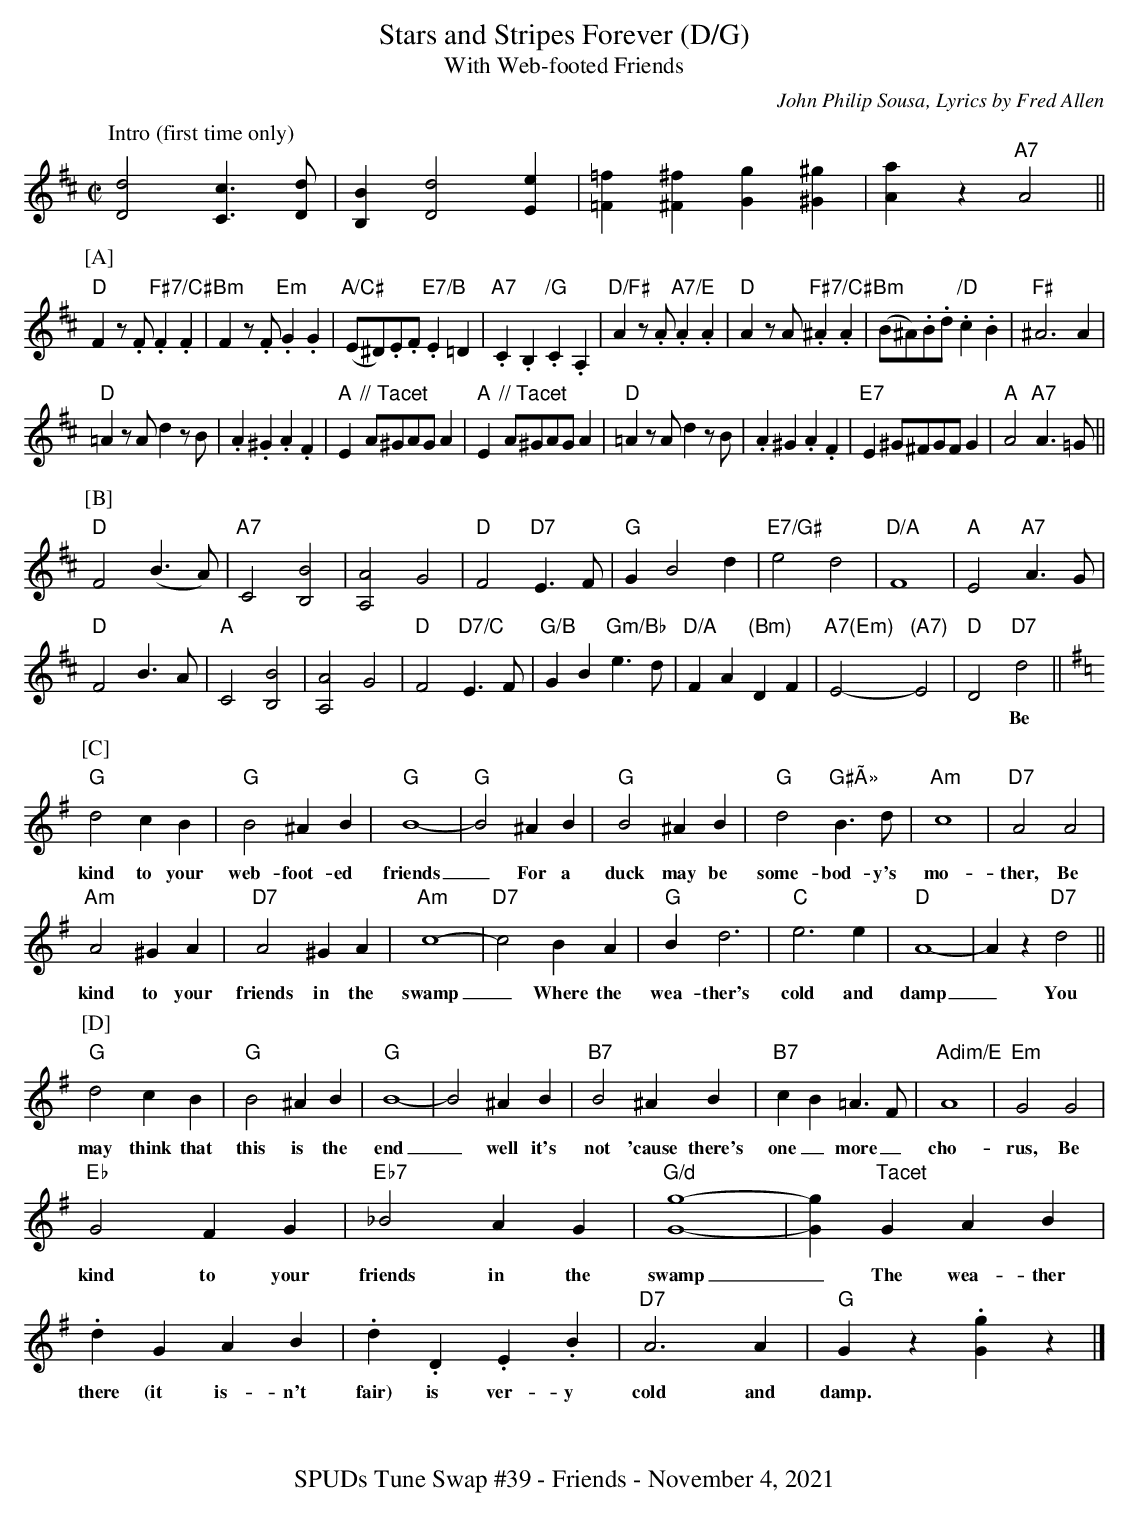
X:1
T:Stars and Stripes Forever (D/G)
T:With Web-footed Friends
C:John Philip Sousa, Lyrics by Fred Allen
L:1/4
M:C|
K:Dmaj
P:Intro (first time only)
[Dd]2 [Cc]>[Dd]|[B,B][Dd]2[Ee]|[=F=f][^F^f][Gg][^G^g]|[Aa]z"A7"A2||
P:[A]
"D"Fz/2.F/2"F#7/C#".F.F|"Bm"Fz/2.F/2"Em".G.G|"A/C#"(E/2^D/2).E/2.F/2 "E7/B".E=D|"A7".C.B,"/G".C.A,| \
"D/F#"Az/2.A/2"A7/E".A.A|"D"A z/2 A/2 "F#7/C#" .^A .A|"Bm"(B/2^A/2).B/2.d/2 "/D".c.B|"F#"^A3A|
"D"=Az/2A/2 dz/2B/2|.A .^G.A.F|"A"E "// Tacet"A/2^G/2A/2G/2 A|"A"E "// Tacet"A/2^G/2A/2G/2 A| \
"D"=Az/2A/2 dz/2B/2|.A  ^G.A.F|"E7"E ^G/2^F/2G/2F/2 G|"A"A2 "A7"A>=G||
P:[B]
"D"F2(B>A)|"A7"C2 [B,2B2]|[A,2A2] G2|"D"F2 "D7"E>F| \
"G"GB2d|"E7/G#"e2 d2|"D/A"F4|"A"E2 "A7"A>G|
"D"F2B>A|"A"C2 [B,2B2]|[A,2A2] G2|"D"F2 "D7/C"E>F| \
"G/B"GB"Gm/Bb"e>d|"D/A"FA "(Bm)"DF|"A7(Em)"E2-"(A7)"E2|"D"D2 "D7"d2||
w:||| ~ Be
P:[C]
K:Gmaj
"G"d2cB|"G"B2^AB|"G"B4-|"G"B2^AB| \
w:kind to your web-foot-ed friends_For a
"G"B2^AB|"G"d2 "G#Ã»"B>d|"Am"c4|"D7"A2A2|
w:duck may be some-bod-y's mo-ther, Be
"Am"A2^GA|"D7"A2^GA|"Am"c4-|"D7"c2BA| \
w:kind to your friends in the swamp_Where the
"G"Bd3|"C"e3e|"D"A4-|Az"D7"d2||
w:wea-ther's cold and damp_You
P:[D]
"G"d2cB|"G"B2^AB|"G"B4-|B2^AB| \
w:may think that this is the end_well it's
"B7"B2^AB|"B7"cB=A>F|"Adim/E"A4|"Em"G2G2|
w:not 'cause there's one_more_cho-rus, Be
"Eb"G2FG|"Eb7"_B2AG|"G/d"[G4-g4-]|[Gg]"Tacet"GAB| \
w:kind to your friends in the swamp_The wea-ther
.dGAB|.d.D.E.B|"D7"A3A|"G"Gz.[gG]z|]
w:there (it is-n't fair) is ver-y cold and damp.
